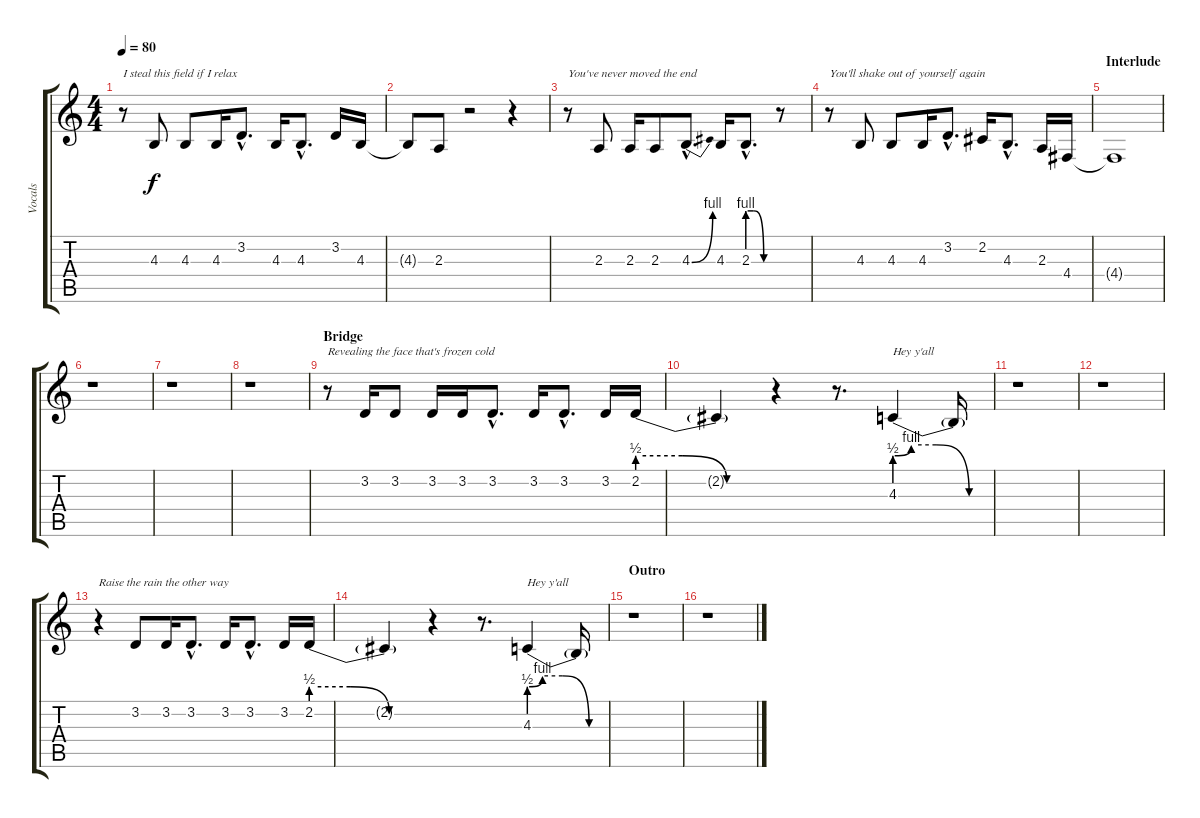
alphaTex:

\track ("Vocals " "Vocals ") {instrument oboe}
\staff {score tabs}
\tuning (E4 B3 G3 D3 A2 E2) {hide}
\ts (4 4)
\tempo 80
\clef g2
\ks c
r.8{txt "I steal this field if I relax " dy f} 4.3.8 4.3.8 4.3.16 3.2{hac}.8{d} 4.3.16 4.3{hac}.8{d} 3.2.16 4.3.16 |
4.3{t}.8 2.3.8 r.2 r.4 |
r.8{txt "You've never moved the end "} 2.3.8 2.3.16 2.3.8 4.3{be (bend 0 0 60 4) hac}.8{d} 4.3.16 2.3{be (custom 0 4 15 4 40 0 60 0) hac}.8{d} r.8 |
r.8{txt "You'll shake out of yourself again "} 4.3.8 4.3.8 4.3.16 3.2{hac}.8{d} 2.2.16 4.3{hac}.8{d} 2.3.16 4.4.16 |
\section ("" "Interlude")
4.4{t}.1 |
r.1 |
r.1 |
r.1 |
\section ("" "Bridge")
r.8{txt "Revealing the face that's frozen cold "} 3.2.16 3.2.8 3.2.16 3.2.16 3.2{hac}.8{d} 3.2.16 3.2{hac}.8{d} 3.2.16 2.2{be (custom 0 2 20 2 40 0 60 0)}.16 |
2.2{t}.4 r.4 r.8{d} 4.3{be (custom 0 2 10 4 25 4 45 0 60 0)}.4{txt "Hey y'all "} 4.3{t}.16 |
r.1 |
r.1 |
r.4{txt "Raise the rain the other way "} 3.2.8 3.2.16 3.2{hac}.8{d} 3.2.16 3.2{hac}.8{d} 3.2.16 2.2{be (custom 0 2 20 2 40 0 60 0)}.16 |
2.2{t}.4 r.4 r.8{d} 4.3{be (custom 0 2 10 4 25 4 45 0 60 0)}.4{txt "Hey y'all"} 4.3{t}.16 |
\section ("" "Outro")
r.1 |
r.1
